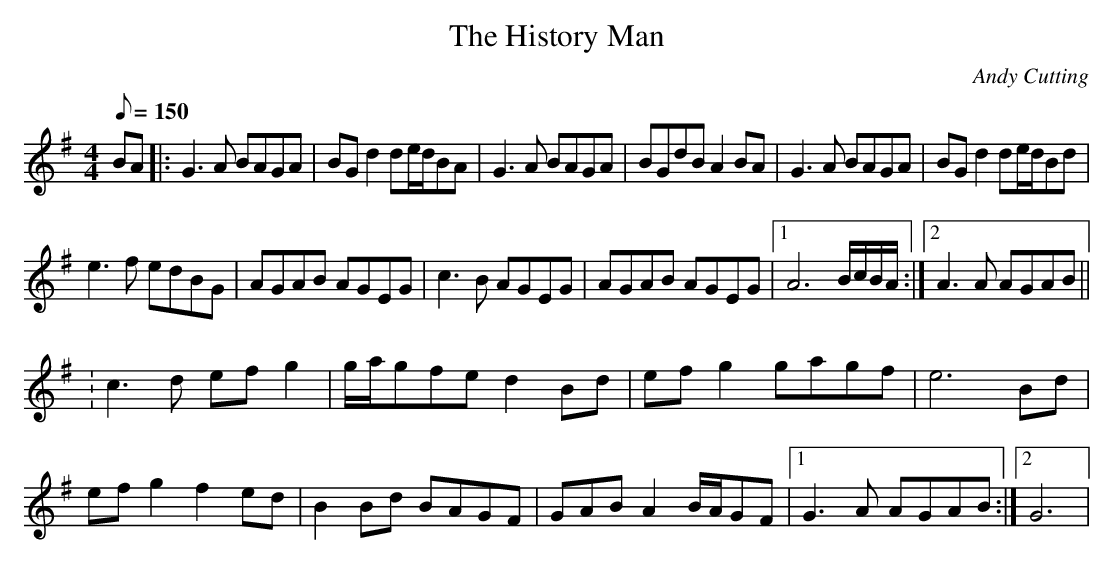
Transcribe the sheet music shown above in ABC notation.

X:1
T:The History Man
C:Andy Cutting
L:1/8
M:4/4
Q:150
K:G major
BA|:G3A BAGA|BG d2 de/2d/2BA|G3A BAGA|BGdB A2BA|G3A BAGA|BGd2 de/2d/2Bd|
e3f edBG|AGAB AGEG|c3B AGEG|AGAB AGEG|1A6 B/2c/2B/2A/2:|2 A3A AGAB||
:c3d efg2|g/2a/2gfe d2Bd|efg2 gagf|e6 Bd|
efg2 f2ed|B2Bd BAGF|GAB A2 B/2A/2GF|1G3A AGAB:|2G6|
